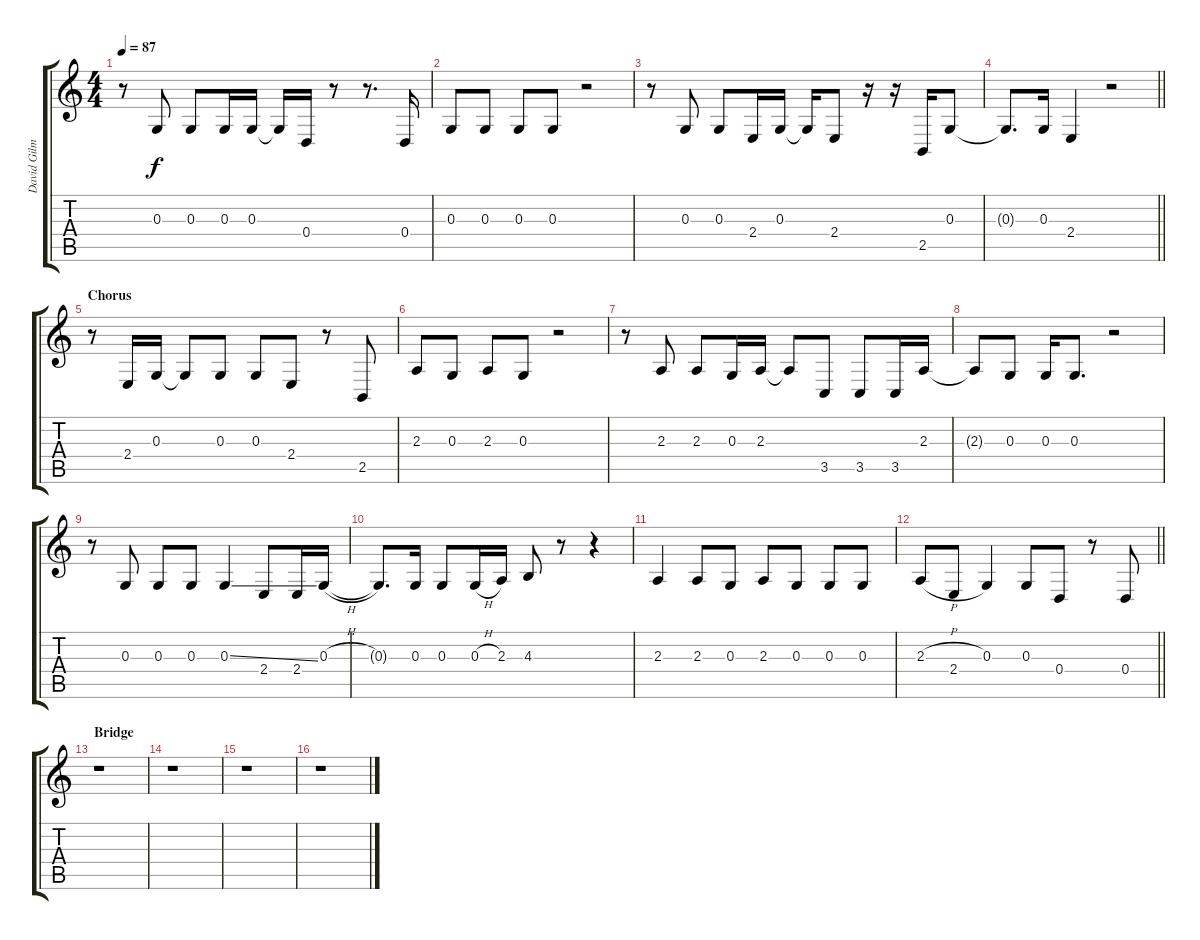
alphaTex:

\track ("David Gilmour (Vocals)" "David Gilm") {instrument lead2sawtooth}
\staff {score tabs}
\tuning (E4 B3 G3 D3 A2 E2) {hide}
\ts (4 4)
\tempo 87
\clef g2
\ks c
r.8{dy f} 0.3.8 0.3.8 0.3.16 0.3.16 0.3{t}.16 0.4.16 r.8 r.8{d} 0.4.16 |
0.3.8 0.3.8 0.3.8 0.3.8 r.2 |
r.8 0.3.8 0.3.8 2.4.16 0.3.16 0.3{t}.16 2.4.8 r.16 r.16 2.5.16 0.3.8 |
\barLineRight lightlight
0.3{t}.8{d} 0.3.16 2.4.4 r.2 |
\section ("" "Chorus")
r.8 2.4.16 0.3.16 0.3{t}.8 0.3.8 0.3.8 2.4.8 r.8 2.5.8 |
2.3.8 0.3.8 2.3.8 0.3.8 r.2 |
r.8 2.3.8 2.3.8 0.3.16 2.3.16 2.3{t}.8 3.5.8 3.5.8 3.5.16 2.3.16 |
2.3{t}.8 0.3.8 0.3.16 0.3.8{d} r.2 |
r.8 0.3.8 0.3.8 0.3.8 0.3{ss}.4 2.4.8 2.4.16 0.3{h}.16 |
0.3{t}.8{d} 0.3.16 0.3.8 0.3{h}.16 2.3.16 4.3.8 r.8 r.4 |
2.3.4 2.3.8 0.3.8 2.3.8 0.3.8 0.3.8 0.3.8 |
\barLineRight lightlight
2.3{h}.8 2.4.8 0.3.4 0.3.8 0.4.8 r.8 0.4.8 |
\section ("" "Bridge")
r.1 |
r.1 |
r.1 |
r.1
